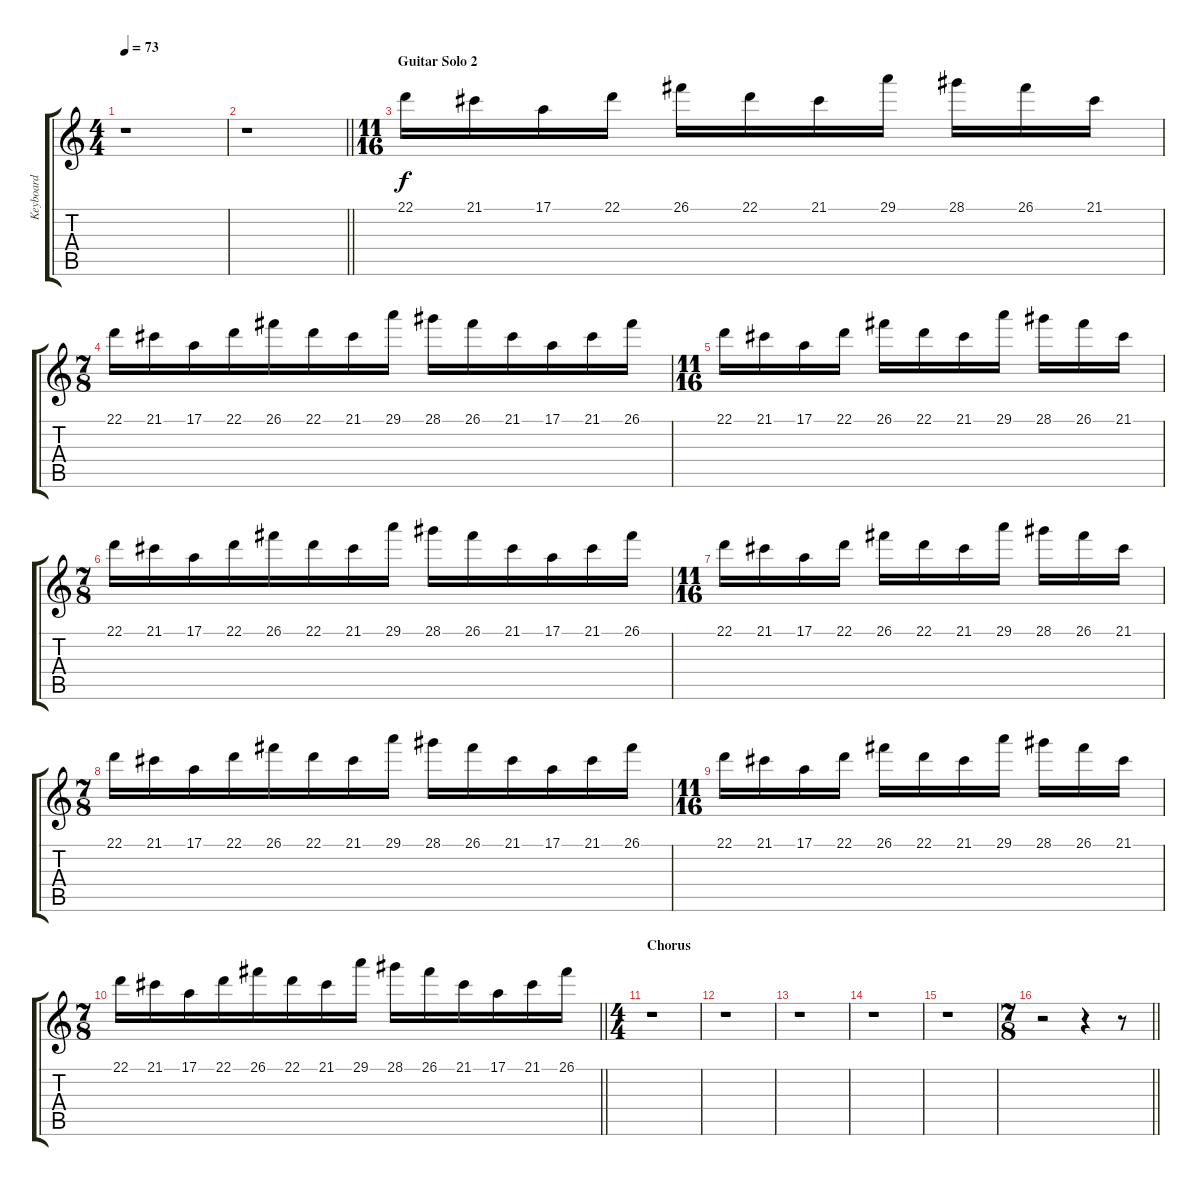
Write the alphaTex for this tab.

\track ("Keyboard" "Keyboard") {instrument acousticgrandpiano}
\staff {score tabs}
\tuning (E4 B3 G3 D3 A2 D2) {hide}
\ts (4 4)
\tempo 73
\clef g2
\ks c
r.1{dy f} |
\barLineRight lightlight
r.1 |
\ts (11 16)
\section ("" "Guitar Solo 2")
22.1.16{instrument honkytonkpiano} 21.1.16 17.1.16 22.1.16 26.1.16 22.1.16 21.1.16 29.1.16 28.1.16 26.1.16 21.1.16 |
\ts (7 8)
22.1.16 21.1.16 17.1.16 22.1.16 26.1.16 22.1.16 21.1.16 29.1.16 28.1.16 26.1.16 21.1.16 17.1.16 21.1.16 26.1.16 |
\ts (11 16)
22.1.16 21.1.16 17.1.16 22.1.16 26.1.16 22.1.16 21.1.16 29.1.16 28.1.16 26.1.16 21.1.16 |
\ts (7 8)
22.1.16 21.1.16 17.1.16 22.1.16 26.1.16 22.1.16 21.1.16 29.1.16 28.1.16 26.1.16 21.1.16 17.1.16 21.1.16 26.1.16 |
\ts (11 16)
22.1.16 21.1.16 17.1.16 22.1.16 26.1.16 22.1.16 21.1.16 29.1.16 28.1.16 26.1.16 21.1.16 |
\ts (7 8)
22.1.16 21.1.16 17.1.16 22.1.16 26.1.16 22.1.16 21.1.16 29.1.16 28.1.16 26.1.16 21.1.16 17.1.16 21.1.16 26.1.16 |
\ts (11 16)
22.1.16 21.1.16 17.1.16 22.1.16 26.1.16 22.1.16 21.1.16 29.1.16 28.1.16 26.1.16 21.1.16 |
\ts (7 8)
\barLineRight lightlight
22.1.16 21.1.16 17.1.16 22.1.16 26.1.16 22.1.16 21.1.16 29.1.16 28.1.16 26.1.16 21.1.16 17.1.16 21.1.16 26.1.16 |
\ts (4 4)
\section ("" "Chorus")
r.1 |
r.1 |
r.1 |
r.1 |
r.1 |
\ts (7 8)
\barLineRight lightlight
r.2 r.4 r.8
